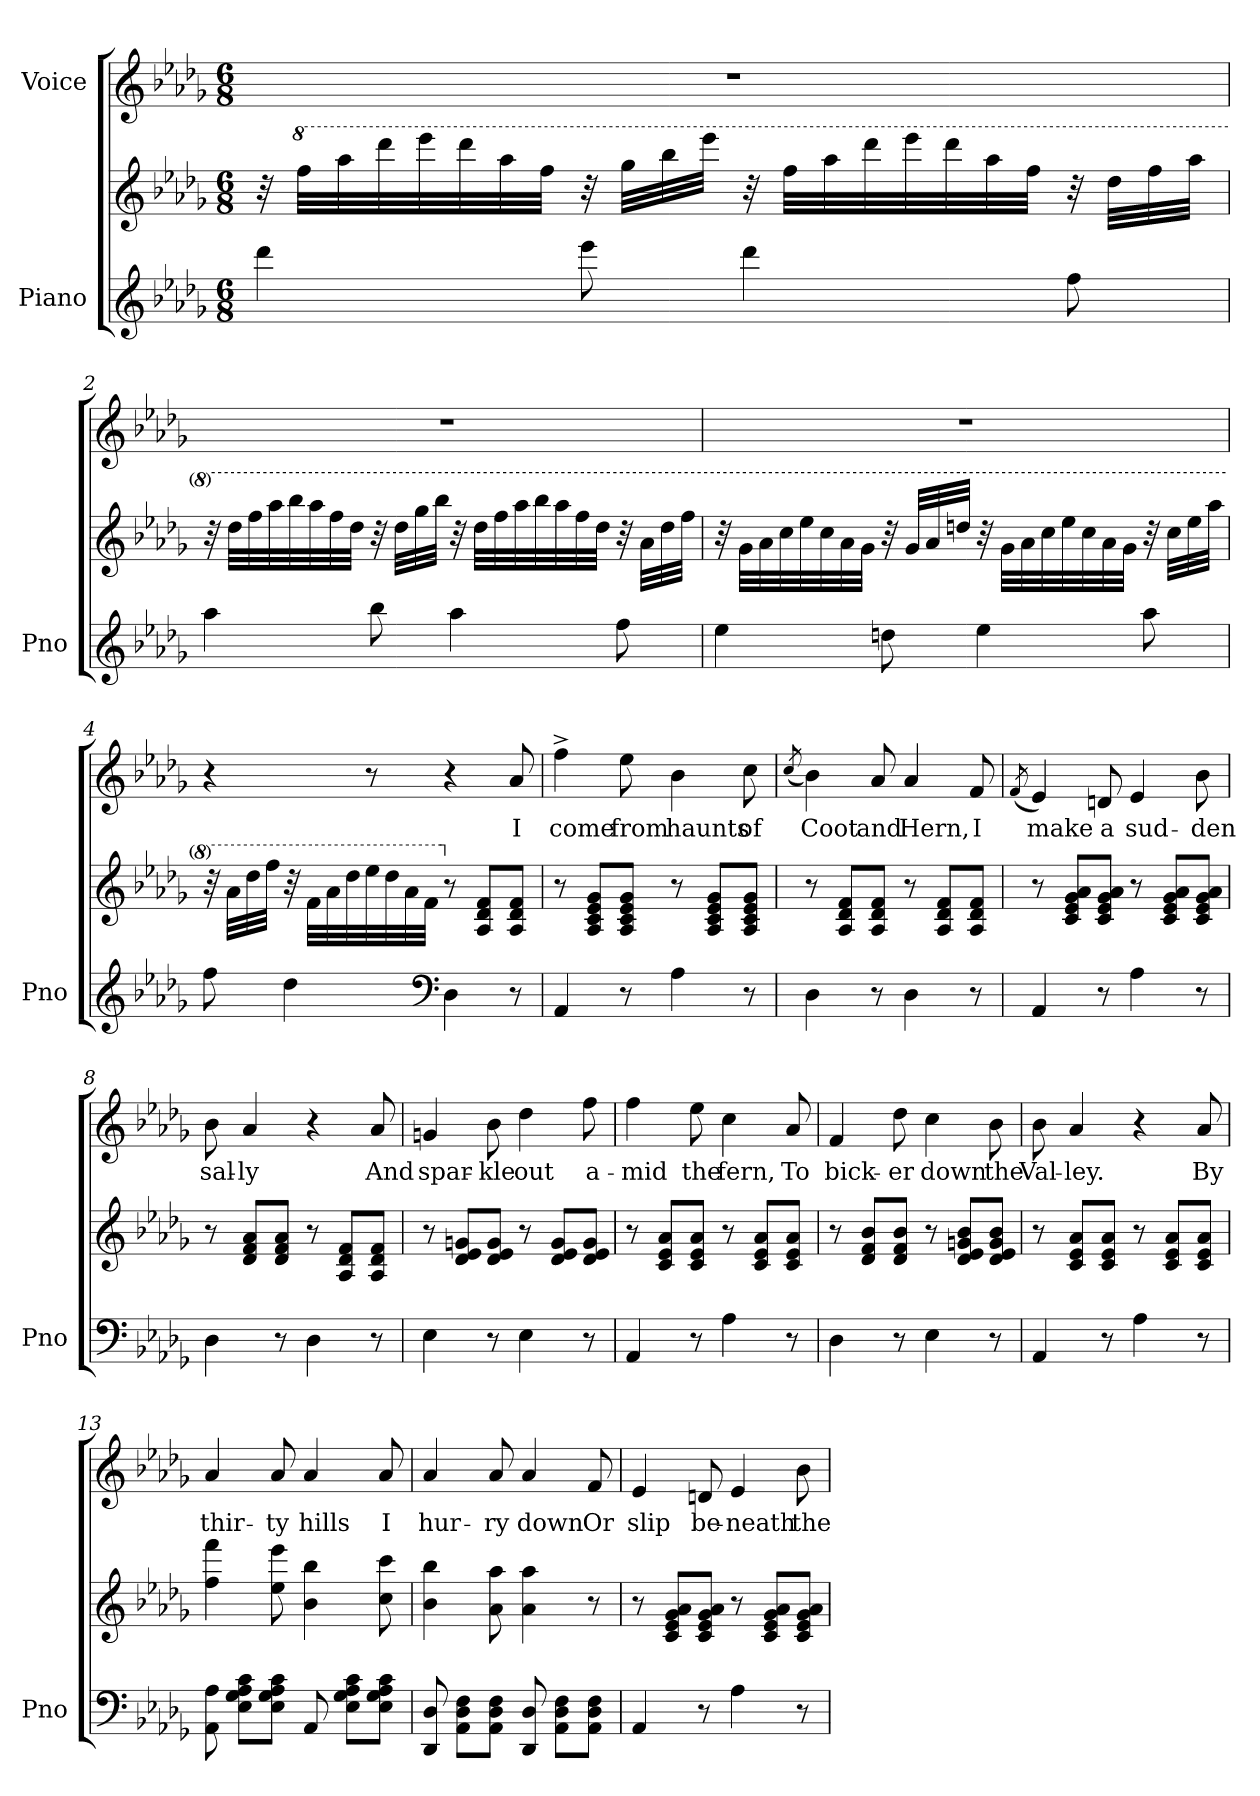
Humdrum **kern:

**kern	**kern	**kern	**text
*part2	*part2	*part1	*part1
*staff3	*staff2	*staff1	*staff1
*I"Piano	*	*I"Voice	*
*I'Pno	*	*	*
*clefG2	*clefG2	*clefG2	*
*k[b-e-a-d-g-]	*k[b-e-a-d-g-]	*k[b-e-a-d-g-]	*
*M6/8	*M6/8	*M6/8	*
=1	=1	=1	=1
4ddd-\	32r	2.r	.
*	*8va	*	*
.	32fff\LLL	.	.
.	32aaa-\	.	.
.	32dddd-\	.	.
.	32eeee-\	.	.
.	32dddd-\	.	.
.	32aaa-\	.	.
.	32fff\JJJ	.	.
8eee-\	32r	.	.
.	32ggg-\LLL	.	.
.	32bbb-\	.	.
.	32eeee-\JJJ	.	.
4ddd-\	32r	.	.
.	32fff\LLL	.	.
.	32aaa-\	.	.
.	32dddd-\	.	.
.	32eeee-\	.	.
.	32dddd-\	.	.
.	32aaa-\	.	.
.	32fff\JJJ	.	.
8ff\	32r	.	.
.	32ddd-\LLL	.	.
.	32fff\	.	.
.	32aaa-\JJJ	.	.
!!LO:LB:g=z
=2	=2	=2	=2
4aa-\	32r	2.r	.
.	32ddd-\LLL	.	.
.	32fff\	.	.
.	32aaa-\	.	.
.	32bbb-\	.	.
.	32aaa-\	.	.
.	32fff\	.	.
.	32ddd-\JJJ	.	.
8bb-\	32r	.	.
.	32ddd-\LLL	.	.
.	32ggg-\	.	.
.	32bbb-\JJJ	.	.
4aa-\	32r	.	.
.	32ddd-\LLL	.	.
.	32fff\	.	.
.	32aaa-\	.	.
.	32bbb-\	.	.
.	32aaa-\	.	.
.	32fff\	.	.
.	32ddd-\JJJ	.	.
8ff\	32r	.	.
.	32aa-\LLL	.	.
.	32ddd-\	.	.
.	32fff\JJJ	.	.
!!LO:LB:g=z
=3	=3	=3	=3
4ee-\	32r	2.r	.
.	32gg-\LLL	.	.
.	32aa-\	.	.
.	32ccc\	.	.
.	32eee-\	.	.
.	32ccc\	.	.
.	32aa-\	.	.
.	32gg-\JJJ	.	.
8ddn\	32r	.	.
.	32gg-/LLL	.	.
.	32aa-/	.	.
.	32dddn/JJJ	.	.
4ee-\	32r	.	.
.	32gg-\LLL	.	.
.	32aa-\	.	.
.	32ccc\	.	.
.	32eee-\	.	.
.	32ccc\	.	.
.	32aa-\	.	.
.	32gg-\JJJ	.	.
8aa-\	32r	.	.
.	32ccc\LLL	.	.
.	32eee-\	.	.
.	32aaa-\JJJ	.	.
!!LO:LB:g=z
=4	=4	=4	=4
8ff\	32r	4r	.
.	32aa-\LLL	.	.
.	32ddd-\	.	.
.	32fff\JJJ	.	.
4dd-\	32r	.	.
.	32ff\LLL	.	.
.	32aa-\	.	.
.	32ddd-\	.	.
.	32eee-\	8r	.
.	32ddd-\	.	.
.	32aa-\	.	.
.	32ff\JJJ	.	.
*clefF4	*	*	*
*	*X8va	*	*
4D-\	8r	4r	.
.	8A-/ 8d-/ 8f/L	.	.
!	!	!	!LO:LY:b
8r	8A-/ 8d-/ 8f/J	8a-/	I
!!LO:LB:g=z
=5	=5	=5	=5
!	!	!	!LO:LY:b
4AA-/	8r	4ff^\	come
.	8A-/ 8c/ 8e-/ 8g-/L	.	.
!	!	!	!LO:LY:b
8r	8A-/ 8c/ 8e-/ 8g-/J	8ee-\	from
!	!	!	!LO:LY:b
4A-\	8r	4b-\	haunts
.	8A-/ 8c/ 8e-/ 8g-/L	.	.
!	!	!	!LO:LY:b
8r	8A-/ 8c/ 8e-/ 8g-/J	8cc\	of
=6	=6	=6	=6
.	.	(8qcc/	.
!	!	!	!LO:LY:b
4D-\	8r	4b-\)	Coot
.	8A-/ 8d-/ 8f/L	.	.
!	!	!	!LO:LY:b
8r	8A-/ 8d-/ 8f/J	8a-/	and
!	!	!	!LO:LY:b
4D-\	8r	4a-/	Hern,
.	8A-/ 8d-/ 8f/L	.	.
!	!	!	!LO:LY:b
8r	8A-/ 8d-/ 8f/J	8f/	I
=7	=7	=7	=7
.	.	(8qf/	.
!	!	!	!LO:LY:b
4AA-/	8r	4e-/)	make
.	8c/ 8e-/ 8g-/ 8a-/L	.	.
!	!	!	!LO:LY:b
8r	8c/ 8e-/ 8g-/ 8a-/J	8dn/	a
!	!	!	!LO:LY:b
4A-\	8r	4e-/	sud-
.	8c/ 8e-/ 8g-/ 8a-/L	.	.
!	!	!	!LO:LY:b
8r	8c/ 8e-/ 8g-/ 8a-/J	8b-\	-den
!!LO:PB:g=z
=8	=8	=8	=8
!	!	!	!LO:LY:b
4D-\	8r	8b-\	sal-
!	!	!	!LO:LY:b
.	8d-/ 8f/ 8a-/L	4a-/	-ly
8r	8d-/ 8f/ 8a-/J	.	.
4D-\	8r	4r	.
.	8A-/ 8d-/ 8f/L	.	.
!	!	!	!LO:LY:b
8r	8A-/ 8d-/ 8f/J	8a-/	And
=9	=9	=9	=9
!	!	!	!LO:LY:b
4E-\	8r	4gn/	spar-
.	8d-/ 8e-/ 8gn/L	.	.
!	!	!	!LO:LY:b
8r	8d-/ 8e-/ 8g/J	8b-\	-kle
!	!	!	!LO:LY:b
4E-\	8r	4dd-\	out
.	8d-/ 8e-/ 8g/L	.	.
!	!	!	!LO:LY:b
8r	8d-/ 8e-/ 8g/J	8ff\	a-
=10	=10	=10	=10
!	!	!	!LO:LY:b
4AA-/	8r	4ff\	-mid
.	8c/ 8e-/ 8a-/L	.	.
!	!	!	!LO:LY:b
8r	8c/ 8e-/ 8a-/J	8ee-\	the
!	!	!	!LO:LY:b
4A-\	8r	4cc\	fern,
.	8c/ 8e-/ 8a-/L	.	.
!	!	!	!LO:LY:b
8r	8c/ 8e-/ 8a-/J	8a-/	To
!!LO:LB:g=z
=11	=11	=11	=11
!	!	!	!LO:LY:b
4D-\	8r	4f/	bick-
.	8d-/ 8f/ 8b-/L	.	.
!	!	!	!LO:LY:b
8r	8d-/ 8f/ 8b-/J	8dd-\	-er
!	!	!	!LO:LY:b
4E-\	8r	4cc\	down
.	8d-/ 8e-/ 8gn/ 8b-/L	.	.
!	!	!	!LO:LY:b
8r	8d-/ 8e-/ 8g/ 8b-/J	8b-\	the
=12	=12	=12	=12
!	!	!	!LO:LY:b
4AA-/	8r	8b-\	Val-
!	!	!	!LO:LY:b
.	8c/ 8e-/ 8a-/L	4a-/	-ley.
8r	8c/ 8e-/ 8a-/J	.	.
4A-\	8r	4r	.
.	8c/ 8e-/ 8a-/L	.	.
!	!	!	!LO:LY:b
8r	8c/ 8e-/ 8a-/J	8a-/	By
=13	=13	=13	=13
!	!	!	!LO:LY:b
8AA-\ 8A-\	4ff\ 4fff\	4a-/	thir-
8E-\ 8G-\ 8A-\ 8c\L	.	.	.
!	!	!	!LO:LY:b
8E-\ 8G-\ 8A-\ 8c\J	8ee-\ 8eee-\	8a-/	-ty
!	!	!	!LO:LY:b
8AA-/	4b-\ 4bb-\	4a-/	hills
8E-\ 8G-\ 8A-\ 8c\L	.	.	.
!	!	!	!LO:LY:b
8E-\ 8G-\ 8A-\ 8c\J	8cc\ 8ccc\	8a-/	I
!!LO:LB:g=z
=14	=14	=14	=14
!	!	!	!LO:LY:b
8DD-/ 8D-/	4b-\ 4bb-\	4a-/	hur-
8AA-\ 8D-\ 8F\L	.	.	.
!	!	!	!LO:LY:b
8AA-\ 8D-\ 8F\J	8a-\ 8aa-\	8a-/	-ry
!	!	!	!LO:LY:b
8DD-/ 8D-/	4a-\ 4aa-\	4a-/	down
8AA-\ 8D-\ 8F\L	.	.	.
!	!	!	!LO:LY:b
8AA-\ 8D-\ 8F\J	8r	8f/	Or
=15	=15	=15	=15
!	!	!	!LO:LY:b
4AA-/	8r	4e-/	slip
.	8c/ 8e-/ 8g-/ 8a-/L	.	.
!	!	!	!LO:LY:b
8r	8c/ 8e-/ 8g-/ 8a-/J	8dn/	be-
!	!	!	!LO:LY:b
4A-\	8r	4e-/	-neath
.	8c/ 8e-/ 8g-/ 8a-/L	.	.
!	!	!	!LO:LY:b
8r	8c/ 8e-/ 8g-/ 8a-/J	8b-\	the
=	=	=	=
*-	*-	*-	*-
